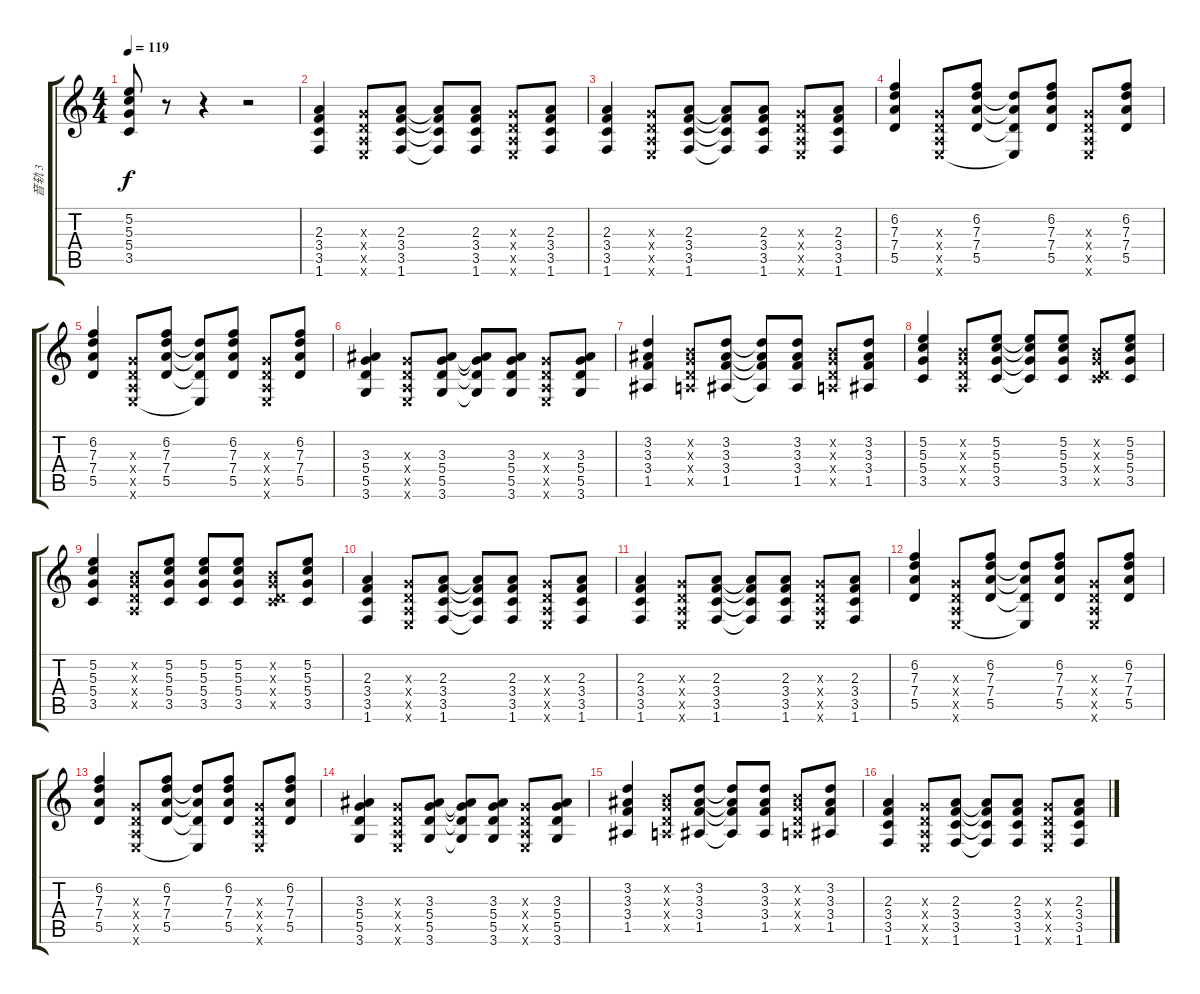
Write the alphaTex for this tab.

\track ("音轨 3" "音轨 3") {instrument acousticguitarnylon}
\staff {score tabs}
\tuning (E4 B3 G3 D3 A2 E2) {hide}
\ts (4 4)
\tempo 119
\clef g2
\ks c
(5.2 5.3 5.4 3.5).8{dy f} r.8 r.4 r.2 |
(2.3 3.4 3.5 1.6).4 (0.3{x} 0.4{x} 0.5{x} 0.6{x}).8 (2.3 3.4 3.5 1.6).8 (2.3{t} 3.4{t} 3.5{t} 1.6{t}).8 (2.3 3.4 3.5 1.6).8 (0.3{x} 0.4{x} 0.5{x} 0.6{x}).8 (2.3 3.4 3.5 1.6).8 |
(2.3 3.4 3.5 1.6).4 (0.3{x} 0.4{x} 0.5{x} 0.6{x}).8 (2.3 3.4 3.5 1.6).8 (2.3{t} 3.4{t} 3.5{t} 1.6{t}).8 (2.3 3.4 3.5 1.6).8 (0.3{x} 0.4{x} 0.5{x} 0.6{x}).8 (2.3 3.4 3.5 1.6).8 |
(6.2 7.3 7.4 5.5).4 (0.3{x} 0.4{x} 0.5{x} 0.6{x}).8 (6.2 7.3 7.4 5.5).8 (7.3{t} 7.4{t} 5.5{t} 0.6{t}).8 (6.2 7.3 7.4 5.5).8 (0.3{x} 0.4{x} 0.5{x} 0.6{x}).8 (6.2 7.3 7.4 5.5).8 |
(6.2 7.3 7.4 5.5).4 (0.3{x} 0.4{x} 0.5{x} 0.6{x}).8 (6.2 7.3 7.4 5.5).8 (7.3{t} 7.4{t} 5.5{t} 0.6{t}).8 (6.2 7.3 7.4 5.5).8 (0.3{x} 0.4{x} 0.5{x} 0.6{x}).8 (6.2 7.3 7.4 5.5).8 |
(3.3 5.4 5.5 3.6).4 (0.3{x} 0.4{x} 0.5{x} 0.6{x}).8 (3.3 5.4 5.5 3.6).8 (3.3{t} 5.4{t} 5.5{t} 3.6{t}).8 (3.3 5.4 5.5 3.6).8 (0.3{x} 0.4{x} 0.5{x} 0.6{x}).8 (3.3 5.4 5.5 3.6).8 |
(3.2 3.3 3.4 1.5).4 (0.2{x} 0.3{x} 0.4{x} 0.5{x}).8 (3.2 3.3 3.4 1.5).8 (3.2{t} 3.3{t} 3.4{t} 1.5{t}).8 (3.2 3.3 3.4 1.5).8 (0.2{x} 0.3{x} 0.4{x} 0.5{x}).8 (3.2 3.3 3.4 1.5).8 |
(5.2 5.3 5.4 3.5).4 (0.2{x} 0.3{x} 0.4{x} 0.5{x}).8 (5.2 5.3 5.4 3.5).8 (5.2{t} 5.3{t} 5.4{t} 3.5{t}).8 (5.2 5.3 5.4 3.5).8 (0.2{x} 0.3{x} 0.4{x} 3.5{x}).8 (5.2 5.3 5.4 3.5).8 |
(5.2 5.3 5.4 3.5).4 (0.2{x} 0.3{x} 0.4{x} 0.5{x}).8 (5.2 5.3 5.4 3.5).8 (5.2 5.3 5.4 3.5).8 (5.2 5.3 5.4 3.5).8 (0.2{x} 0.3{x} 0.4{x} 3.5{x}).8 (5.2 5.3 5.4 3.5).8 |
(2.3 3.4 3.5 1.6).4 (0.3{x} 0.4{x} 0.5{x} 0.6{x}).8 (2.3 3.4 3.5 1.6).8 (2.3{t} 3.4{t} 3.5{t} 1.6{t}).8 (2.3 3.4 3.5 1.6).8 (0.3{x} 0.4{x} 0.5{x} 0.6{x}).8 (2.3 3.4 3.5 1.6).8 |
(2.3 3.4 3.5 1.6).4 (0.3{x} 0.4{x} 0.5{x} 0.6{x}).8 (2.3 3.4 3.5 1.6).8 (2.3{t} 3.4{t} 3.5{t} 1.6{t}).8 (2.3 3.4 3.5 1.6).8 (0.3{x} 0.4{x} 0.5{x} 0.6{x}).8 (2.3 3.4 3.5 1.6).8 |
(6.2 7.3 7.4 5.5).4 (0.3{x} 0.4{x} 0.5{x} 0.6{x}).8 (6.2 7.3 7.4 5.5).8 (7.3{t} 7.4{t} 5.5{t} 0.6{t}).8 (6.2 7.3 7.4 5.5).8 (0.3{x} 0.4{x} 0.5{x} 0.6{x}).8 (6.2 7.3 7.4 5.5).8 |
(6.2 7.3 7.4 5.5).4 (0.3{x} 0.4{x} 0.5{x} 0.6{x}).8 (6.2 7.3 7.4 5.5).8 (7.3{t} 7.4{t} 5.5{t} 0.6{t}).8 (6.2 7.3 7.4 5.5).8 (0.3{x} 0.4{x} 0.5{x} 0.6{x}).8 (6.2 7.3 7.4 5.5).8 |
(3.3 5.4 5.5 3.6).4 (0.3{x} 0.4{x} 0.5{x} 0.6{x}).8 (3.3 5.4 5.5 3.6).8 (3.3{t} 5.4{t} 5.5{t} 3.6{t}).8 (3.3 5.4 5.5 3.6).8 (0.3{x} 0.4{x} 0.5{x} 0.6{x}).8 (3.3 5.4 5.5 3.6).8 |
(3.2 3.3 3.4 1.5).4 (0.2{x} 0.3{x} 0.4{x} 0.5{x}).8 (3.2 3.3 3.4 1.5).8 (3.2{t} 3.3{t} 3.4{t} 1.5{t}).8 (3.2 3.3 3.4 1.5).8 (0.2{x} 0.3{x} 0.4{x} 0.5{x}).8 (3.2 3.3 3.4 1.5).8 |
(2.3 3.4 3.5 1.6).4 (0.3{x} 0.4{x} 0.5{x} 0.6{x}).8 (2.3 3.4 3.5 1.6).8 (2.3{t} 3.4{t} 3.5{t} 1.6{t}).8 (2.3 3.4 3.5 1.6).8 (0.3{x} 0.4{x} 0.5{x} 0.6{x}).8 (2.3 3.4 3.5 1.6).8
